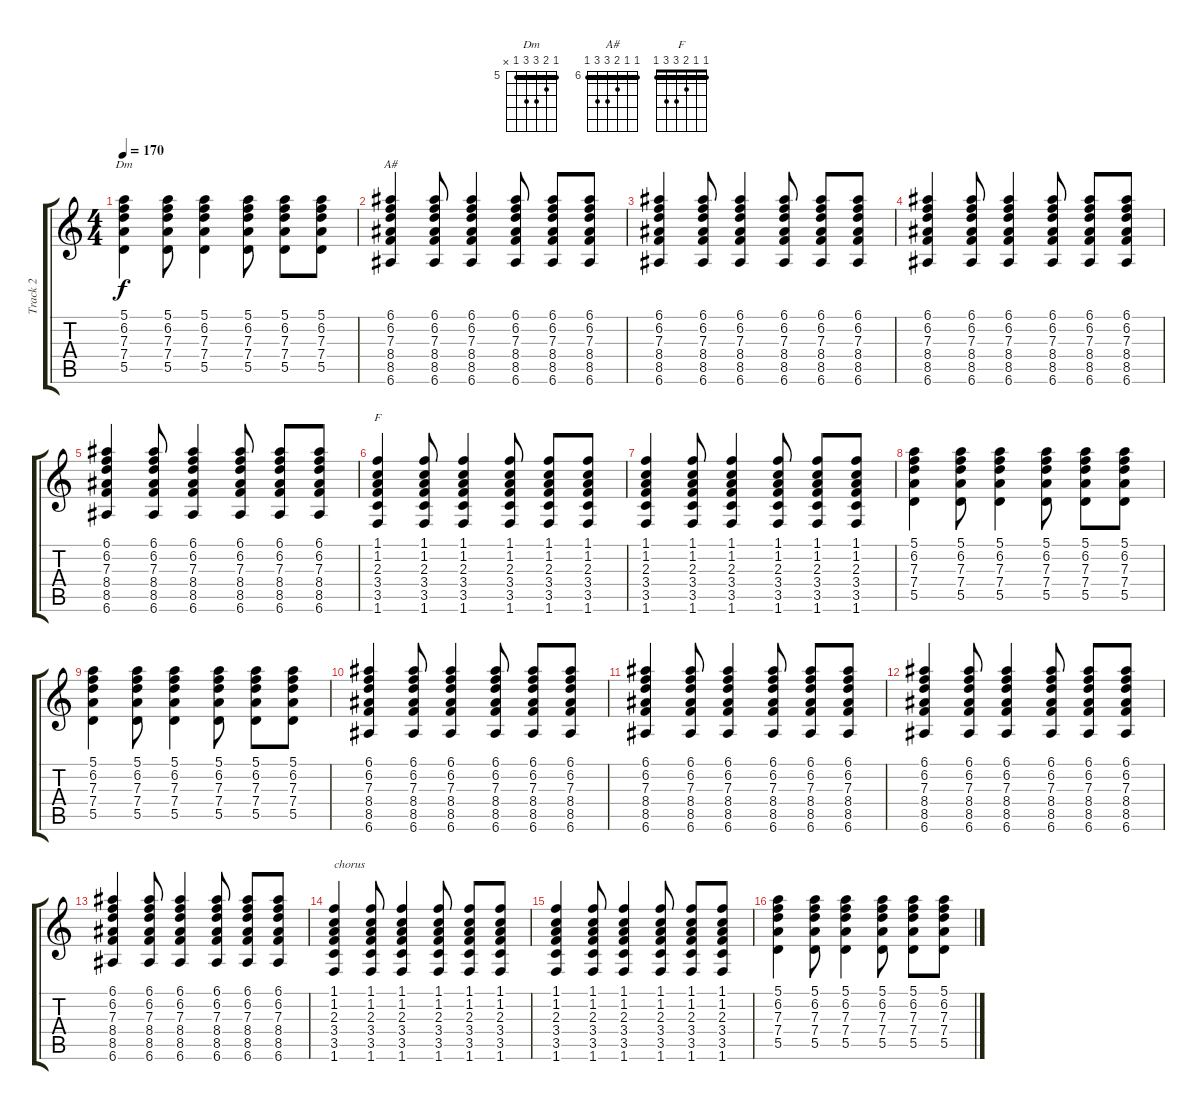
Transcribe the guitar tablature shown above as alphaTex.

\track ("Track 2" "Track 2") {instrument distortionguitar}
\staff {score tabs}
\tuning (E4 B3 G3 D3 A2 E2) {hide}
\chord ("Dm" 5 6 7 7 5 x) {firstfret 5 barre 5}
\chord ("A#" 6 6 7 8 8 6) {firstfret 6 barre 6}
\chord ("F" 1 1 2 3 3 1) {barre 1}
\ts (4 4)
\tempo 170
\clef g2
\ks c
(5.1 6.2 7.3 7.4 5.5).4{ch "Dm" dy f} (5.1 6.2 7.3 7.4 5.5).8 (5.1 6.2 7.3 7.4 5.5).4 (5.1 6.2 7.3 7.4 5.5).8 (5.1 6.2 7.3 7.4 5.5).8 (5.1 6.2 7.3 7.4 5.5).8 |
(6.1 6.2 7.3 8.4 8.5 6.6).4{ch "A#"} (6.1 6.2 7.3 8.4 8.5 6.6).8 (6.1 6.2 7.3 8.4 8.5 6.6).4 (6.1 6.2 7.3 8.4 8.5 6.6).8 (6.1 6.2 7.3 8.4 8.5 6.6).8 (6.1 6.2 7.3 8.4 8.5 6.6).8 |
(6.1 6.2 7.3 8.4 8.5 6.6).4 (6.1 6.2 7.3 8.4 8.5 6.6).8 (6.1 6.2 7.3 8.4 8.5 6.6).4 (6.1 6.2 7.3 8.4 8.5 6.6).8 (6.1 6.2 7.3 8.4 8.5 6.6).8 (6.1 6.2 7.3 8.4 8.5 6.6).8 |
(6.1 6.2 7.3 8.4 8.5 6.6).4 (6.1 6.2 7.3 8.4 8.5 6.6).8 (6.1 6.2 7.3 8.4 8.5 6.6).4 (6.1 6.2 7.3 8.4 8.5 6.6).8 (6.1 6.2 7.3 8.4 8.5 6.6).8 (6.1 6.2 7.3 8.4 8.5 6.6).8 |
(6.1 6.2 7.3 8.4 8.5 6.6).4 (6.1 6.2 7.3 8.4 8.5 6.6).8 (6.1 6.2 7.3 8.4 8.5 6.6).4 (6.1 6.2 7.3 8.4 8.5 6.6).8 (6.1 6.2 7.3 8.4 8.5 6.6).8 (6.1 6.2 7.3 8.4 8.5 6.6).8 |
(1.1 1.2 2.3 3.4 3.5 1.6).4{ch "F"} (1.1 1.2 2.3 3.4 3.5 1.6).8 (1.1 1.2 2.3 3.4 3.5 1.6).4 (1.1 1.2 2.3 3.4 3.5 1.6).8 (1.1 1.2 2.3 3.4 3.5 1.6).8 (1.1 1.2 2.3 3.4 3.5 1.6).8 |
(1.1 1.2 2.3 3.4 3.5 1.6).4 (1.1 1.2 2.3 3.4 3.5 1.6).8 (1.1 1.2 2.3 3.4 3.5 1.6).4 (1.1 1.2 2.3 3.4 3.5 1.6).8 (1.1 1.2 2.3 3.4 3.5 1.6).8 (1.1 1.2 2.3 3.4 3.5 1.6).8 |
(5.1 6.2 7.3 7.4 5.5).4 (5.1 6.2 7.3 7.4 5.5).8 (5.1 6.2 7.3 7.4 5.5).4 (5.1 6.2 7.3 7.4 5.5).8 (5.1 6.2 7.3 7.4 5.5).8 (5.1 6.2 7.3 7.4 5.5).8 |
(5.1 6.2 7.3 7.4 5.5).4 (5.1 6.2 7.3 7.4 5.5).8 (5.1 6.2 7.3 7.4 5.5).4 (5.1 6.2 7.3 7.4 5.5).8 (5.1 6.2 7.3 7.4 5.5).8 (5.1 6.2 7.3 7.4 5.5).8 |
(6.1 6.2 7.3 8.4 8.5 6.6).4 (6.1 6.2 7.3 8.4 8.5 6.6).8 (6.1 6.2 7.3 8.4 8.5 6.6).4 (6.1 6.2 7.3 8.4 8.5 6.6).8 (6.1 6.2 7.3 8.4 8.5 6.6).8 (6.1 6.2 7.3 8.4 8.5 6.6).8 |
(6.1 6.2 7.3 8.4 8.5 6.6).4 (6.1 6.2 7.3 8.4 8.5 6.6).8 (6.1 6.2 7.3 8.4 8.5 6.6).4 (6.1 6.2 7.3 8.4 8.5 6.6).8 (6.1 6.2 7.3 8.4 8.5 6.6).8 (6.1 6.2 7.3 8.4 8.5 6.6).8 |
(6.1 6.2 7.3 8.4 8.5 6.6).4 (6.1 6.2 7.3 8.4 8.5 6.6).8 (6.1 6.2 7.3 8.4 8.5 6.6).4 (6.1 6.2 7.3 8.4 8.5 6.6).8 (6.1 6.2 7.3 8.4 8.5 6.6).8 (6.1 6.2 7.3 8.4 8.5 6.6).8 |
(6.1 6.2 7.3 8.4 8.5 6.6).4 (6.1 6.2 7.3 8.4 8.5 6.6).8 (6.1 6.2 7.3 8.4 8.5 6.6).4 (6.1 6.2 7.3 8.4 8.5 6.6).8 (6.1 6.2 7.3 8.4 8.5 6.6).8 (6.1 6.2 7.3 8.4 8.5 6.6).8 |
(1.1 1.2 2.3 3.4 3.5 1.6).4{txt "chorus"} (1.1 1.2 2.3 3.4 3.5 1.6).8 (1.1 1.2 2.3 3.4 3.5 1.6).4 (1.1 1.2 2.3 3.4 3.5 1.6).8 (1.1 1.2 2.3 3.4 3.5 1.6).8 (1.1 1.2 2.3 3.4 3.5 1.6).8 |
(1.1 1.2 2.3 3.4 3.5 1.6).4 (1.1 1.2 2.3 3.4 3.5 1.6).8 (1.1 1.2 2.3 3.4 3.5 1.6).4 (1.1 1.2 2.3 3.4 3.5 1.6).8 (1.1 1.2 2.3 3.4 3.5 1.6).8 (1.1 1.2 2.3 3.4 3.5 1.6).8 |
(5.1 6.2 7.3 7.4 5.5).4 (5.1 6.2 7.3 7.4 5.5).8 (5.1 6.2 7.3 7.4 5.5).4 (5.1 6.2 7.3 7.4 5.5).8 (5.1 6.2 7.3 7.4 5.5).8 (5.1 6.2 7.3 7.4 5.5).8
